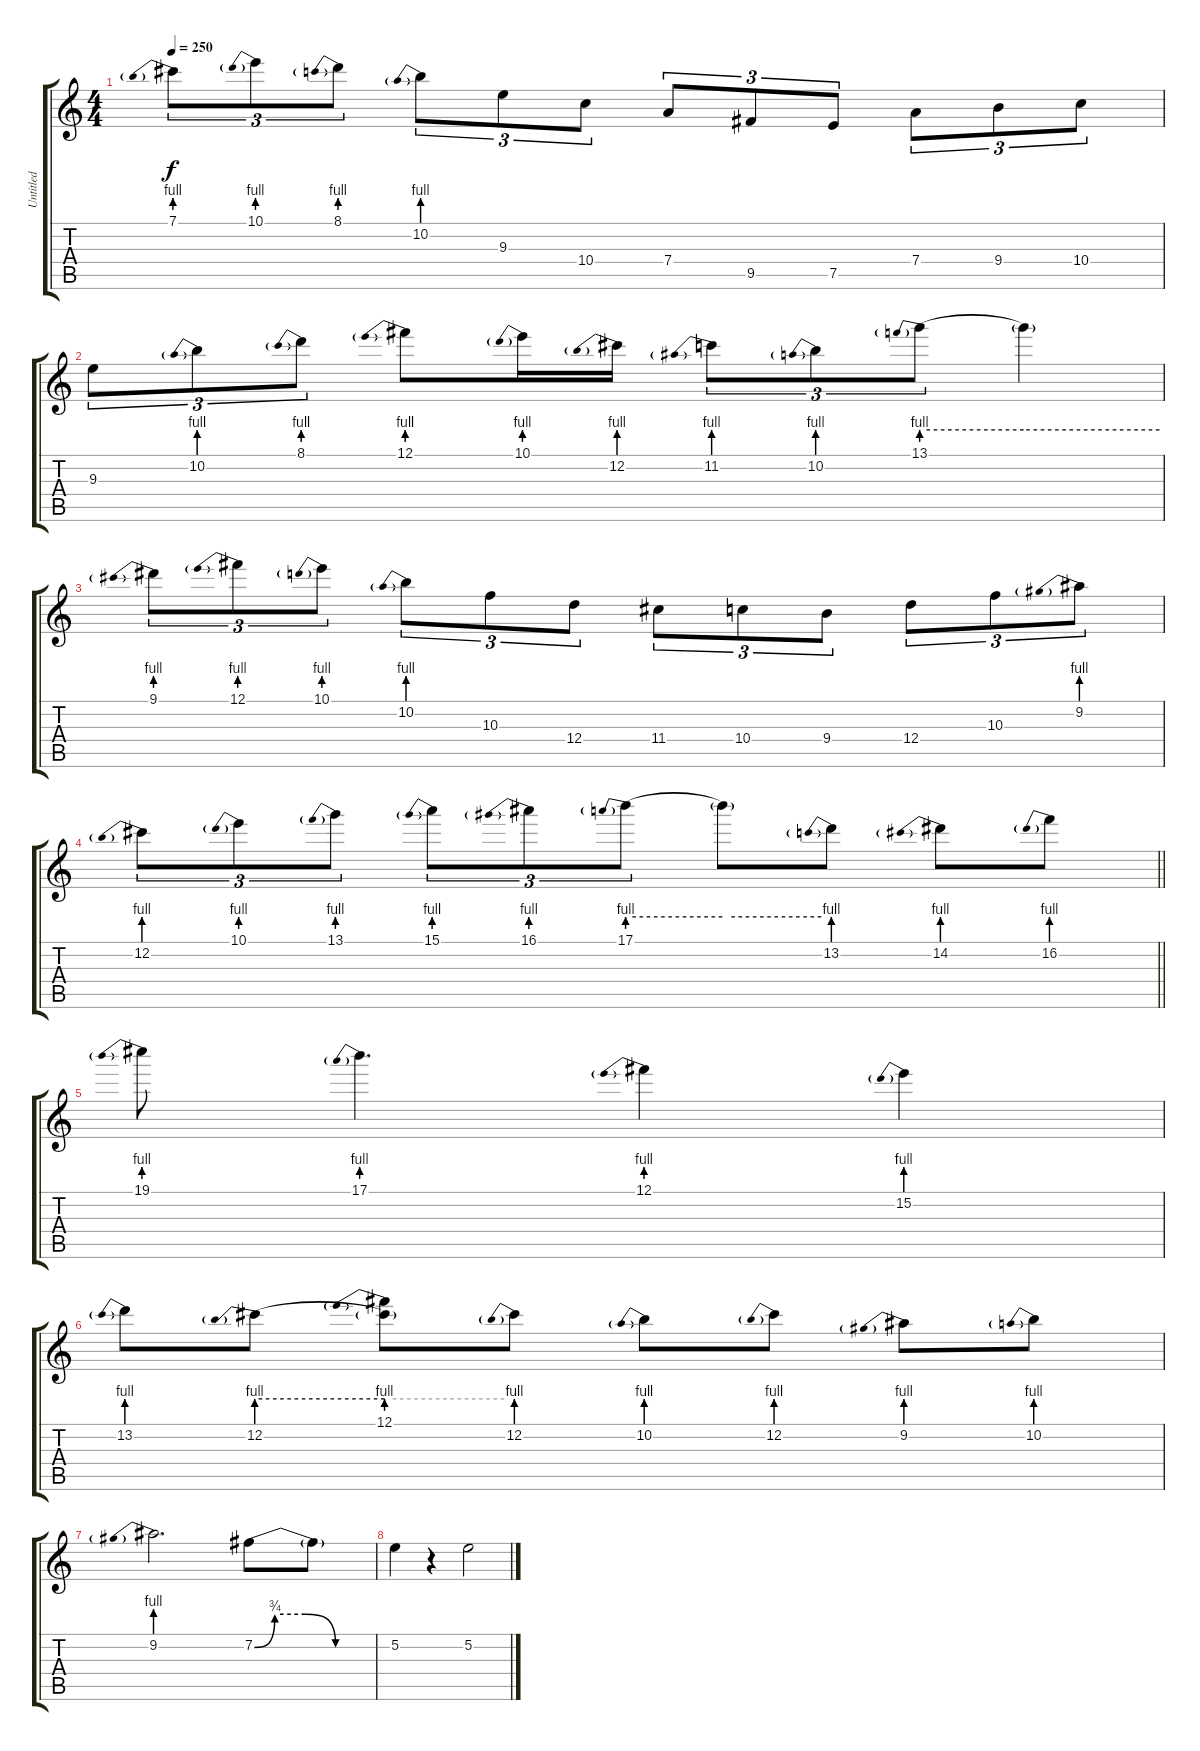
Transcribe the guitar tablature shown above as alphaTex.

\track ("Untitled" "Untitled") {instrument acousticguitarsteel}
\staff {score tabs}
\tuning (E4 B3 G3 D3 A2 E2) {hide}
\ts (4 4)
\tempo 250
\clef g2
\ks c
7.1{be (prebend 0 4 60 4)}.8{tu (3 2) dy f} 10.1{be (prebend 0 4 60 4)}.8{tu (3 2)} 8.1{be (prebend 0 4 60 4)}.8{tu (3 2)} 10.2{be (prebend 0 4 60 4)}.8{tu (3 2)} 9.3.8{tu (3 2)} 10.4.8{tu (3 2)} 7.4.8{tu (3 2)} 9.5.8{tu (3 2)} 7.5.8{tu (3 2)} 7.4.8{tu (3 2)} 9.4.8{tu (3 2)} 10.4.8{tu (3 2)} |
9.3.8{tu (3 2)} 10.2{be (prebend 0 4 60 4)}.8{tu (3 2)} 8.1{be (prebend 0 4 60 4)}.8{tu (3 2)} 12.1{be (prebend 0 4 60 4)}.8 10.1{be (prebend 0 4 60 4)}.16 12.2{be (prebend 0 4 60 4)}.16 11.2{be (prebend 0 4 60 4)}.8{tu (3 2)} 10.2{be (prebend 0 4 60 4)}.8{tu (3 2)} 13.1{be (prebend 0 4 60 4)}.8{tu (3 2)} 13.1{be (hold 0 4 60 4) t}.4 |
9.1{be (prebend 0 4 60 4)}.8{tu (3 2)} 12.1{be (prebend 0 4 60 4)}.8{tu (3 2)} 10.1{be (prebend 0 4 60 4)}.8{tu (3 2)} 10.2{be (prebend 0 4 60 4)}.8{tu (3 2)} 10.3.8{tu (3 2)} 12.4.8{tu (3 2)} 11.4.8{tu (3 2)} 10.4.8{tu (3 2)} 9.4.8{tu (3 2)} 12.4.8{tu (3 2)} 10.3.8{tu (3 2)} 9.2{be (prebend 0 4 60 4)}.8{tu (3 2)} |
\barLineRight lightlight
12.2{be (prebend 0 4 60 4)}.8{tu (3 2)} 10.1{be (prebend 0 4 60 4)}.8{tu (3 2)} 13.1{be (prebend 0 4 60 4)}.8{tu (3 2)} 15.1{be (prebend 0 4 60 4)}.8{tu (3 2)} 16.1{be (prebend 0 4 60 4)}.8{tu (3 2)} 17.1{be (prebend 0 4 60 4)}.8{tu (3 2)} 17.1{be (hold 0 4 60 4) t}.8 13.2{be (prebend 0 4 60 4)}.8 14.2{be (prebend 0 4 60 4)}.8 16.2{be (prebend 0 4 60 4)}.8 |
19.1{be (prebend 0 4 60 4)}.8 17.1{be (prebend 0 4 60 4)}.4{d} 12.1{be (prebend 0 4 60 4)}.4 15.2{be (prebend 0 4 60 4)}.4 |
13.2{be (prebend 0 4 60 4)}.8 12.2{be (prebend 0 4 60 4)}.8 (12.1{be (prebend 0 4 60 4)} 12.2{be (hold 0 4 60 4) t}).8 12.2{be (prebend 0 4 60 4)}.8 10.2{be (prebend 0 4 60 4)}.8 12.2{be (prebend 0 4 60 4)}.8 9.2{be (prebend 0 4 60 4)}.8 10.2{be (prebend 0 4 60 4)}.8 |
9.2{be (prebend 0 4 60 4)}.2{d} 7.2{be (custom 0 0 10 3 25 3 40 0 60 0)}.8 7.2{t}.8 |
5.2.4 r.4 5.2.2
